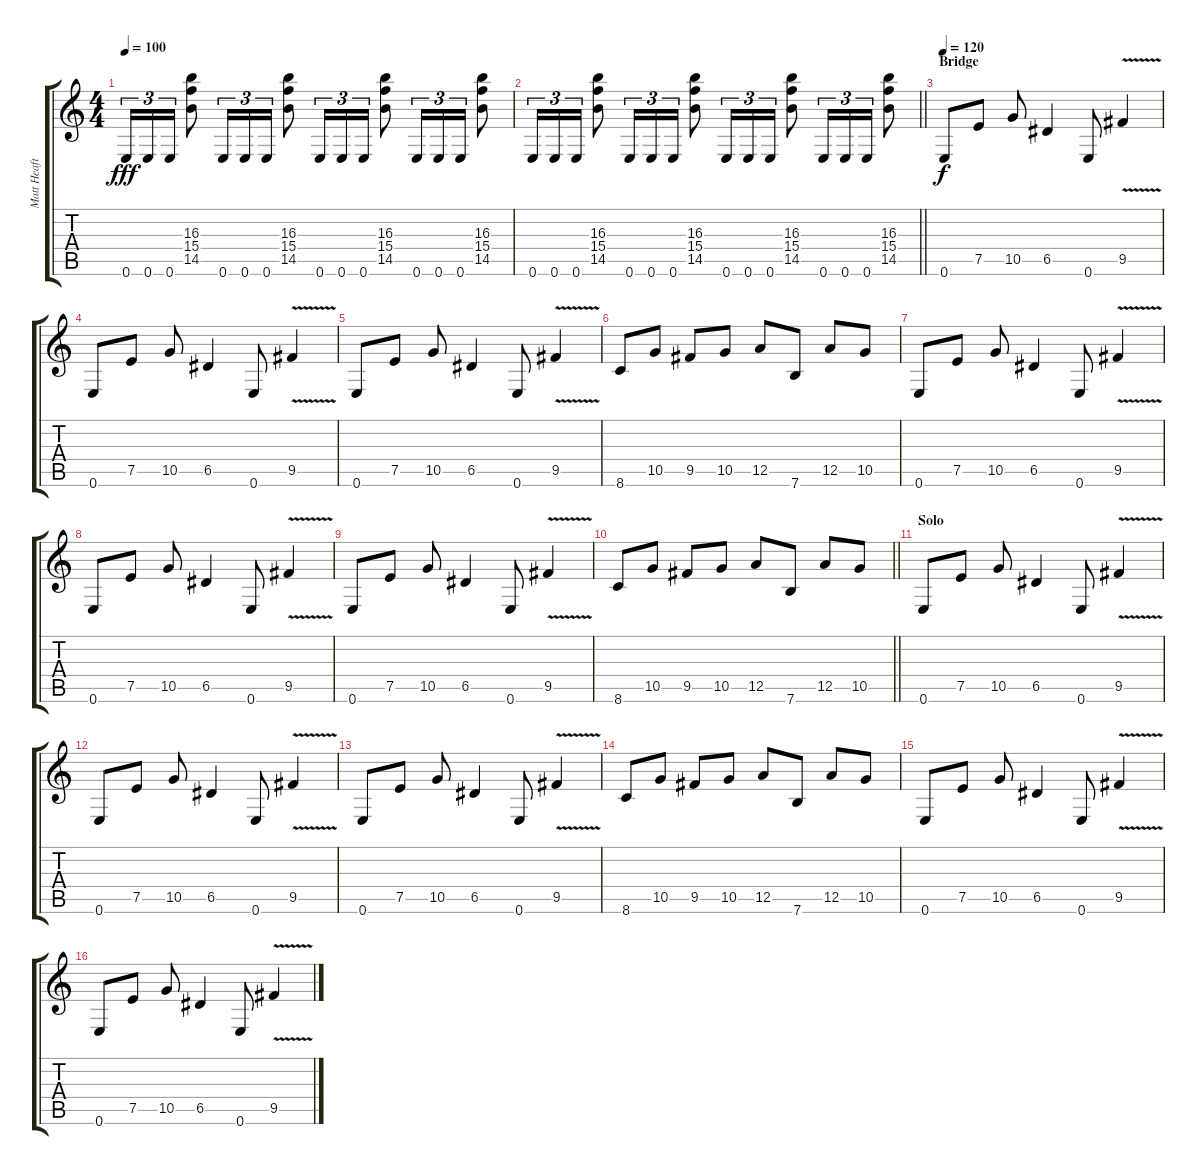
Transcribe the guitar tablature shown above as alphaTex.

\track ("Matt Heaft (Rhythm)" "Matt Heaft") {instrument distortionguitar}
\staff {score tabs}
\tuning (E4 B3 G3 D3 A2 E2) {hide}
\ts (4 4)
\tempo 100
\clef g2
\ks c
0.6.16{tu (3 2) dy fff} 0.6.16{tu (3 2)} 0.6.16{tu (3 2)} (16.3 15.4 14.5).8 0.6.16{tu (3 2)} 0.6.16{tu (3 2)} 0.6.16{tu (3 2)} (16.3 15.4 14.5).8 0.6.16{tu (3 2)} 0.6.16{tu (3 2)} 0.6.16{tu (3 2)} (16.3 15.4 14.5).8 0.6.16{tu (3 2)} 0.6.16{tu (3 2)} 0.6.16{tu (3 2)} (16.3 15.4 14.5).8 |
\barLineRight lightlight
0.6.16{tu (3 2)} 0.6.16{tu (3 2)} 0.6.16{tu (3 2)} (16.3 15.4 14.5).8 0.6.16{tu (3 2)} 0.6.16{tu (3 2)} 0.6.16{tu (3 2)} (16.3 15.4 14.5).8 0.6.16{tu (3 2)} 0.6.16{tu (3 2)} 0.6.16{tu (3 2)} (16.3 15.4 14.5).8 0.6.16{tu (3 2)} 0.6.16{tu (3 2)} 0.6.16{tu (3 2)} (16.3 15.4 14.5).8 |
\section ("" "Bridge")
\tempo 120
0.6.8{dy f} 7.5.8 10.5.8 6.5.4 0.6.8 9.5{v}.4 |
0.6.8 7.5.8 10.5.8 6.5.4 0.6.8 9.5{v}.4 |
0.6.8 7.5.8 10.5.8 6.5.4 0.6.8 9.5{v}.4 |
8.6.8 10.5.8 9.5.8 10.5.8 12.5.8 7.6.8 12.5.8 10.5.8 |
0.6.8 7.5.8 10.5.8 6.5.4 0.6.8 9.5{v}.4 |
0.6.8 7.5.8 10.5.8 6.5.4 0.6.8 9.5{v}.4 |
0.6.8 7.5.8 10.5.8 6.5.4 0.6.8 9.5{v}.4 |
\barLineRight lightlight
8.6.8 10.5.8 9.5.8 10.5.8 12.5.8 7.6.8 12.5.8 10.5.8 |
\section ("" "Solo")
0.6.8 7.5.8 10.5.8 6.5.4 0.6.8 9.5{v}.4 |
0.6.8 7.5.8 10.5.8 6.5.4 0.6.8 9.5{v}.4 |
0.6.8 7.5.8 10.5.8 6.5.4 0.6.8 9.5{v}.4 |
8.6.8 10.5.8 9.5.8 10.5.8 12.5.8 7.6.8 12.5.8 10.5.8 |
0.6.8 7.5.8 10.5.8 6.5.4 0.6.8 9.5{v}.4 |
0.6.8 7.5.8 10.5.8 6.5.4 0.6.8 9.5{v}.4
